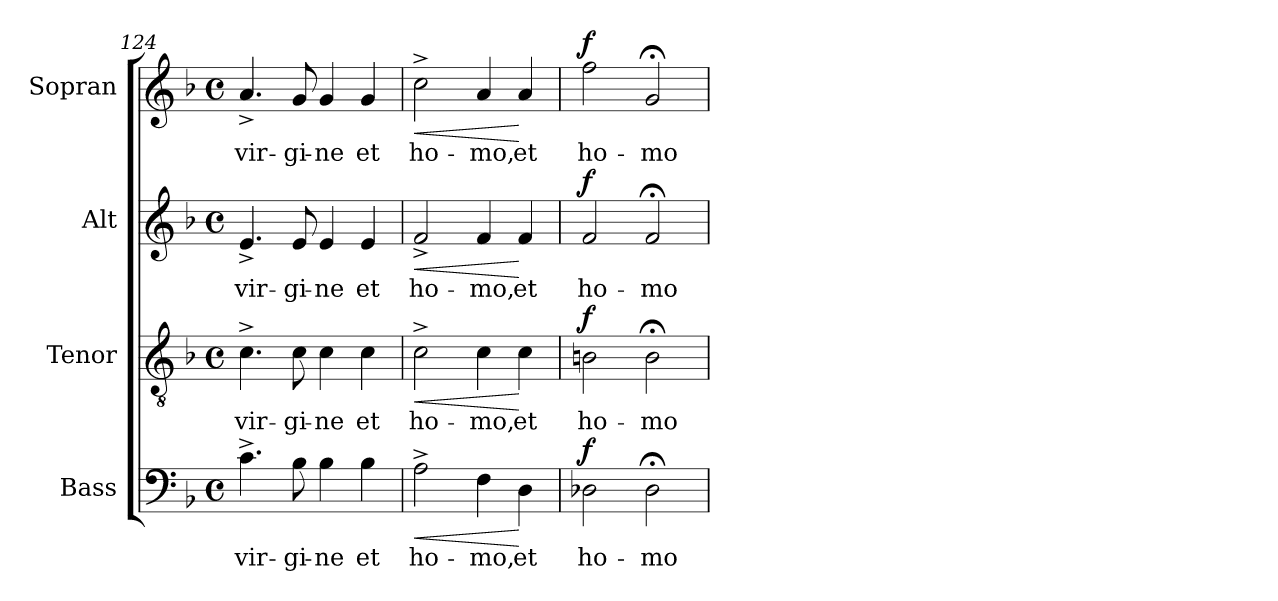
**kern	**text	**dynam	**kern	**text	**dynam	**kern	**text	**dynam	**kern	**text	**dynam
*part4	*part4	*part4	*part3	*part3	*part3	*part2	*part2	*part2	*part1	*part1	*part1
*staff4	*staff4	*staff4	*staff3	*staff3	*staff3	*staff2	*staff2	*staff2	*staff1	*staff1	*staff1
*I"Bass	*	*	*I"Tenor	*	*	*I"Alt	*	*	*I"Sopran	*	*
*I'B.	*	*	*I'T.	*	*	*I'A.	*	*	*I'S.	*	*
*clefF4	*	*	*clefGv2	*	*	*clefG2	*	*	*clefG2	*	*
*k[b-]	*	*	*k[b-]	*	*	*k[b-]	*	*	*k[b-]	*	*
*F:	*	*	*F:	*	*	*F:	*	*	*F:	*	*
*M4/4	*	*	*M4/4	*	*	*M4/4	*	*	*M4/4	*	*
*met(c)	*	*	*met(c)	*	*	*met(c)	*	*	*met(c)	*	*
=124	=124	=124	=124	=124	=124	=124	=124	=124	=124	=124	=124
!	!LO:LY:b	!	!	!LO:LY:b	!	!	!LO:LY:b	!	!	!LO:LY:b	!
4.c^>\	vir-	.	4.c^>\	vir-	.	4.e^</	vir-	.	4.a^</	vir-	.
!	!LO:LY:b	!	!	!LO:LY:b	!	!	!LO:LY:b	!	!	!LO:LY:b	!
8B-\	-gi-	.	8c\	-gi-	.	8e/	-gi-	.	8g/	-gi-	.
!	!LO:LY:b	!	!	!LO:LY:b	!	!	!LO:LY:b	!	!	!LO:LY:b	!
4B-\	-ne	.	4c\	-ne	.	4e/	-ne	.	4g/	-ne	.
!	!LO:LY:b	!	!	!LO:LY:b	!	!	!LO:LY:b	!	!	!LO:LY:b	!
4B-\	et	.	4c\	et	.	4e/	et	.	4g/	et	.
=125	=125	=125	=125	=125	=125	=125	=125	=125	=125	=125	=125
!	!LO:LY:b	!LO:HP:b	!	!LO:LY:b	!LO:HP:b	!	!LO:LY:b	!LO:HP:b	!	!LO:LY:b	!LO:HP:b
2A^>\	ho-	<	2c^>\	ho-	<	2f^</	ho-	<	2cc^>\	ho-	<
!	!LO:LY:b	!	!	!LO:LY:b	!	!	!LO:LY:b	!	!	!LO:LY:b	!
4F\	-mo,	.	4c\	-mo,	.	4f/	-mo,	.	4a/	-mo,	.
!	!LO:LY:b	!	!	!LO:LY:b	!	!	!LO:LY:b	!	!	!LO:LY:b	!
4D\	et	[	4c\	et	[	4f/	et	[	4a/	et	[
=126	=126	=126	=126	=126	=126	=126	=126	=126	=126	=126	=126
!	!LO:LY:b	!LO:DY:a	!	!LO:LY:b	!LO:DY:a	!	!LO:LY:b	!LO:DY:a	!	!LO:LY:b	!LO:DY:a
2D-X\	ho-	f	2Bn\	ho-	f	2f/	ho-	f	2ff\	ho-	f
!	!LO:LY:b	!	!	!LO:LY:b	!	!	!LO:LY:b	!	!	!LO:LY:b	!
2D-;<\	-mo	.	2B;<\	-mo	.	2f;</	-mo	.	2g;</	-mo	.
=	=	=	=	=	=	=	=	=	=	=	=
*-	*-	*-	*-	*-	*-	*-	*-	*-	*-	*-	*-
